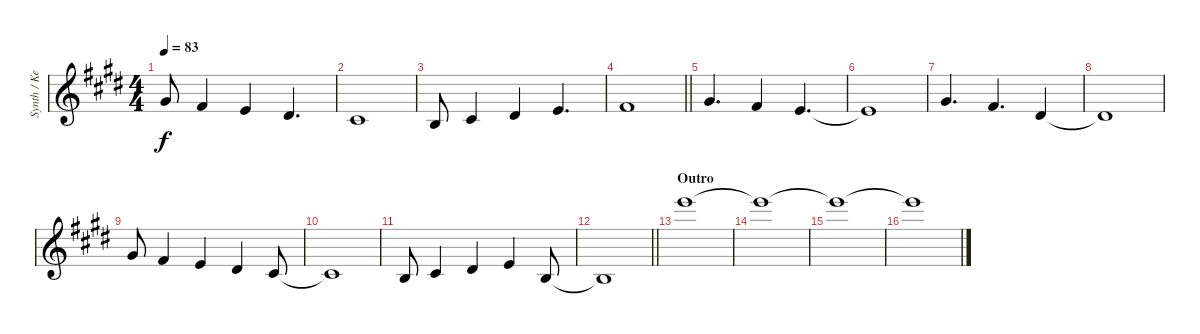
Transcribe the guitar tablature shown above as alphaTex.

\track ("Synth / Keyboard III" "Synth / Ke") {instrument stringensemble1}
\staff {score}
\tuning (D4 B3 G3 D3 G2 D2) {hide}
\ts (4 4)
\tempo 83
\clef g2
\ks e
6.1.8{dy f} 7.2.4 5.2.4 8.3.4{d} |
6.3.1 |
4.3.8 6.3.4 4.2.4 5.2.4{d} |
\barLineRight lightlight
4.1.1 |
6.1.4{d} 7.2.4 5.2.4{d} |
5.2{t}.1 |
6.1.4{d} 7.2.4{d} 4.2.4 |
4.2{t}.1 |
6.1.8 7.2.4 5.2.4 8.3.4 6.3.8 |
6.3{t}.1 |
4.3.8 6.3.4 4.2.4 5.2.4 4.3.8 |
\barLineRight lightlight
4.3{t}.1 |
\section ("" "Outro")
26.1.1 |
26.1{t}.1 |
26.1{t}.1 |
26.1{t}.1
